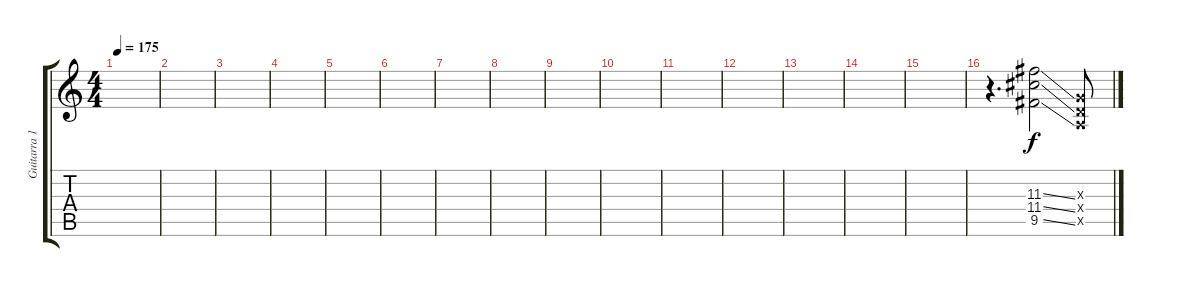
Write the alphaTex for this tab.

\track ("Guitarra 1" "Guitarra 1") {instrument overdrivenguitar}
\staff {score tabs}
\tuning (E4 B3 G3 D3 A2 E2) {hide}
\ts (4 4)
\tempo 175
\clef g2
\ks c
|
|
|
|
|
|
|
|
|
|
|
|
|
|
|
r.4{d volume 13 instrument distortionguitar} (11.3{ss} 11.4{ss} 9.5{ss}).2 (0.3{x} 0.4{x} 0.5{x}).8
